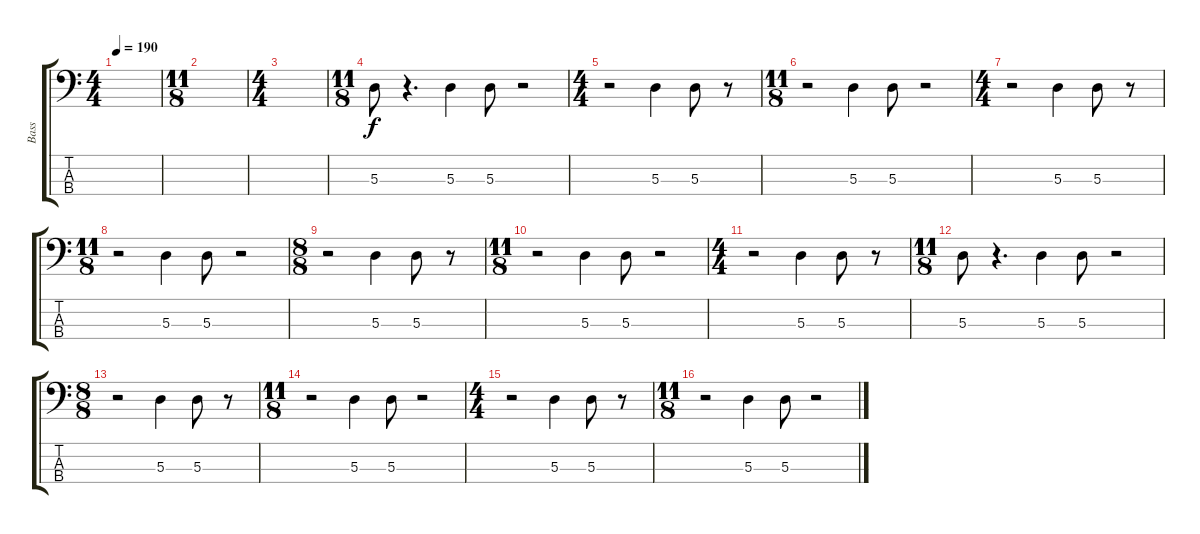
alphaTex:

\track ("Bass" "Bass") {instrument electricbassfinger}
\staff {score tabs}
\tuning (G2 D2 A1 E1) {hide}
\ts (4 4)
\tempo 190
\clef f4
\ks c
|
\ts (11 8)
|
\ts (4 4)
|
\ts (11 8)
5.3.8 r.4{d} 5.3.4 5.3.8 r.2 |
\ts (4 4)
r.2 5.3.4 5.3.8 r.8 |
\ts (11 8)
r.2 5.3.4 5.3.8 r.2 |
\ts (4 4)
r.2 5.3.4 5.3.8 r.8 |
\ts (11 8)
r.2 5.3.4 5.3.8 r.2 |
\ts (8 8)
r.2 5.3.4 5.3.8 r.8 |
\ts (11 8)
r.2 5.3.4 5.3.8 r.2 |
\ts (4 4)
r.2 5.3.4 5.3.8 r.8 |
\ts (11 8)
5.3.8 r.4{d} 5.3.4 5.3.8 r.2 |
\ts (8 8)
r.2 5.3.4 5.3.8 r.8 |
\ts (11 8)
r.2 5.3.4 5.3.8 r.2 |
\ts (4 4)
r.2 5.3.4 5.3.8 r.8 |
\ts (11 8)
r.2 5.3.4 5.3.8 r.2
